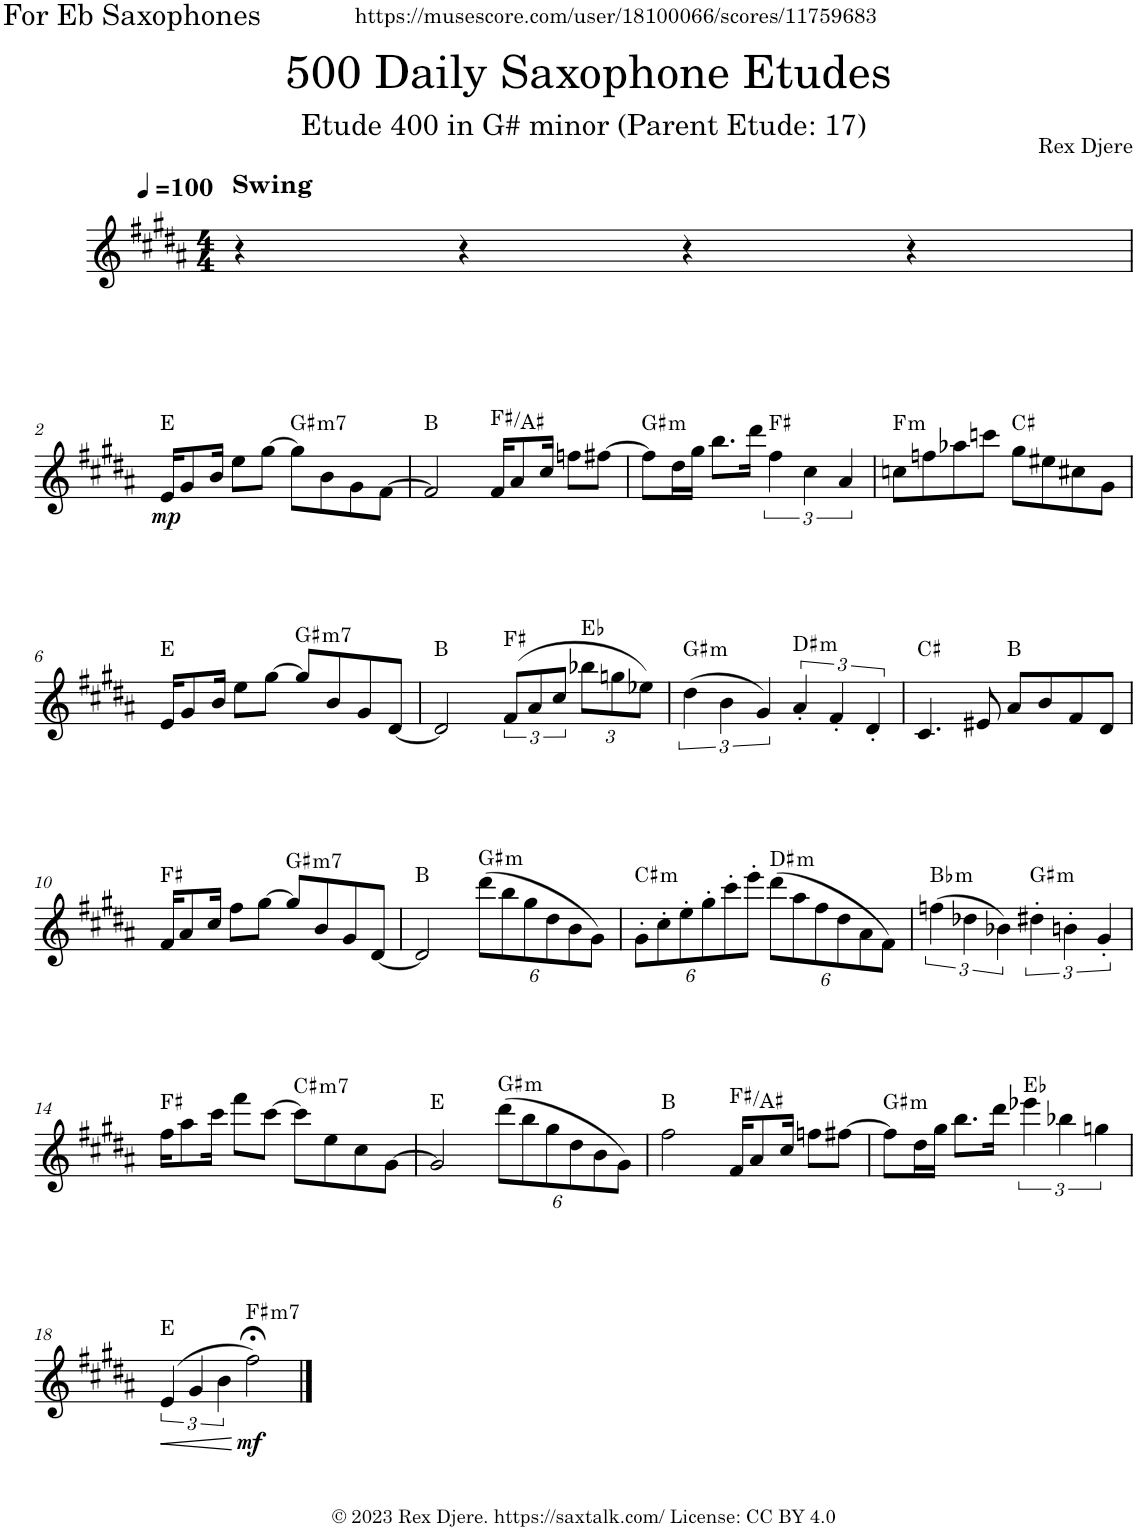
**kern	**dynam	**harte
*part1	*part1	*part1
*staff1	*staff1	*
*I"Alto Saxophone	*	*
*I'A. Sax.	*	*
*clefG2	*	*
*Trd5c9	*	*
*k[f#c#g#d#a#]	*	*
*M4/4	*	*
*MM100	*	*
=1	=1	=1
!LO:TX:a:B:t=Swing	!	!
4r	.	.
4r	.	.
4r	.	.
4r	.	.
!!LO:LB:g=z
=2	=2	=2
!	!LO:DY:b	!
16e/KL	mp	E:maj
8g#/	.	.
16b/Jk	.	.
8ee\L	.	.
[8gg#\J	.	.
!	!	!LO:H:kt=m7
8gg#\L]	.	G#:min7
8b\	.	.
8g#\	.	.
[8f#\J	.	.
=3	=3	=3
2f#/]	.	B:maj
16f#/KL	.	F#:maj/3
8a#/	.	.
16cc#/Jk	.	.
8ffn\L	.	.
[8ff#X\J	.	.
=4	=4	=4
!	!	!LO:H:kt=m
8ff#\L]	.	G#:min
16dd#\L	.	.
16gg#\JJ	.	.
8.bb\L	.	.
16ddd#\Jk	.	.
6ff#\	.	F#:maj
6cc#\	.	.
6a#/	.	.
=5	=5	=5
!	!	!LO:H:kt=m
8ccn\L	.	F:min
8ffn\	.	.
8aa-X\	.	.
8cccn\J	.	.
8gg#\L	.	C#:maj
8ee#X\	.	.
8cc#X\	.	.
8g#\J	.	.
!!LO:LB:g=z
=6	=6	=6
16e/KL	.	E:maj
8g#/	.	.
16b/Jk	.	.
8ee\L	.	.
[8gg#\J	.	.
!	!	!LO:H:kt=m7
8gg#/L]	.	G#:min7
8b/	.	.
8g#/	.	.
[8d#/J	.	.
=7	=7	=7
2d#/]	.	B:maj
(12f#/L	.	F#:maj
12a#/	.	.
12cc#/J	.	.
*Xbrackettup	*	*
12bb-X\L	.	Eb:maj
12ggn\	.	.
12ee-X\J)	.	.
=8	=8	=8
*brackettup	*	*
!	!	!LO:H:kt=m
(6dd#\	.	G#:min
6b\	.	.
6g#/)	.	.
!	!	!LO:H:kt=m
6a#'/	.	D#:min
6f#'/	.	.
6d#'/	.	.
=9	=9	=9
4.c#/	.	C#:maj
8e#X/	.	.
8a#/L	.	B:maj
8b/	.	.
8f#/	.	.
8d#/J	.	.
!!LO:LB:g=z
=10	=10	=10
*k[f#c#g#d#a#]	*	*
16f#/KL	.	F#:maj
8a#/	.	.
16cc#/Jk	.	.
8ff#\L	.	.
[8gg#\J	.	.
!	!	!LO:H:kt=m7
8gg#/L]	.	G#:min7
8b/	.	.
8g#/	.	.
[8d#/J	.	.
=11	=11	=11
2d#/]	.	B:maj
*Xbrackettup	*	*
!	!	!LO:H:kt=m
(12ddd#\L	.	G#:min
12bb\	.	.
12gg#\	.	.
12dd#\	.	.
12b\	.	.
12g#\J)	.	.
=12	=12	=12
!	!	!LO:H:kt=m
12g#'\L	.	C#:min
12cc#'\	.	.
12ee'\	.	.
12gg#'\	.	.
12ccc#'\	.	.
12eee'\J	.	.
!	!	!LO:H:kt=m
(12ddd#\L	.	D#:min
12aa#\	.	.
12ff#\	.	.
12dd#\	.	.
12a#\	.	.
12f#\J)	.	.
=13	=13	=13
*brackettup	*	*
!	!	!LO:H:kt=m
(6ffn\	.	Bb:min
6dd-X\	.	.
6b-X\)	.	.
!	!	!LO:H:kt=m
6dd#X'\	.	G#:min
6bn'\	.	.
6g#'/	.	.
!!LO:LB:g=z
=14	=14	=14
16ff#\KL	.	F#:maj
8aa#\	.	.
16ccc#\Jk	.	.
8fff#\L	.	.
[8ccc#\J	.	.
!	!	!LO:H:kt=m7
8ccc#\L]	.	C#:min7
8ee\	.	.
8cc#\	.	.
[8g#\J	.	.
=15	=15	=15
2g#/]	.	E:maj
*Xbrackettup	*	*
!	!	!LO:H:kt=m
(12ddd#\L	.	G#:min
12bb\	.	.
12gg#\	.	.
12dd#\	.	.
12b\	.	.
12g#\J)	.	.
=16	=16	=16
2ff#\	.	B:maj
16f#/KL	.	F#:maj/3
8a#/	.	.
16cc#/Jk	.	.
8ffn\L	.	.
[8ff#X\J	.	.
=17	=17	=17
!	!	!LO:H:kt=m
8ff#\L]	.	G#:min
16dd#\L	.	.
16gg#\JJ	.	.
8.bb\L	.	.
16ddd#\Jk	.	.
*brackettup	*	*
6eee-X\	.	Eb:maj
6bb-X\	.	.
6ggn\	.	.
!!LO:LB:g=z
=18	=18	=18
!	!LO:HP:b	!
(6e/	<	E:maj
6g#/	.	.
6b\	.	.
!	!LO:DY:n=1:b	!LO:H:kt=m7
2ff#;<\)	[ mf	F#:min7
==	==	==
*-	*-	*-
